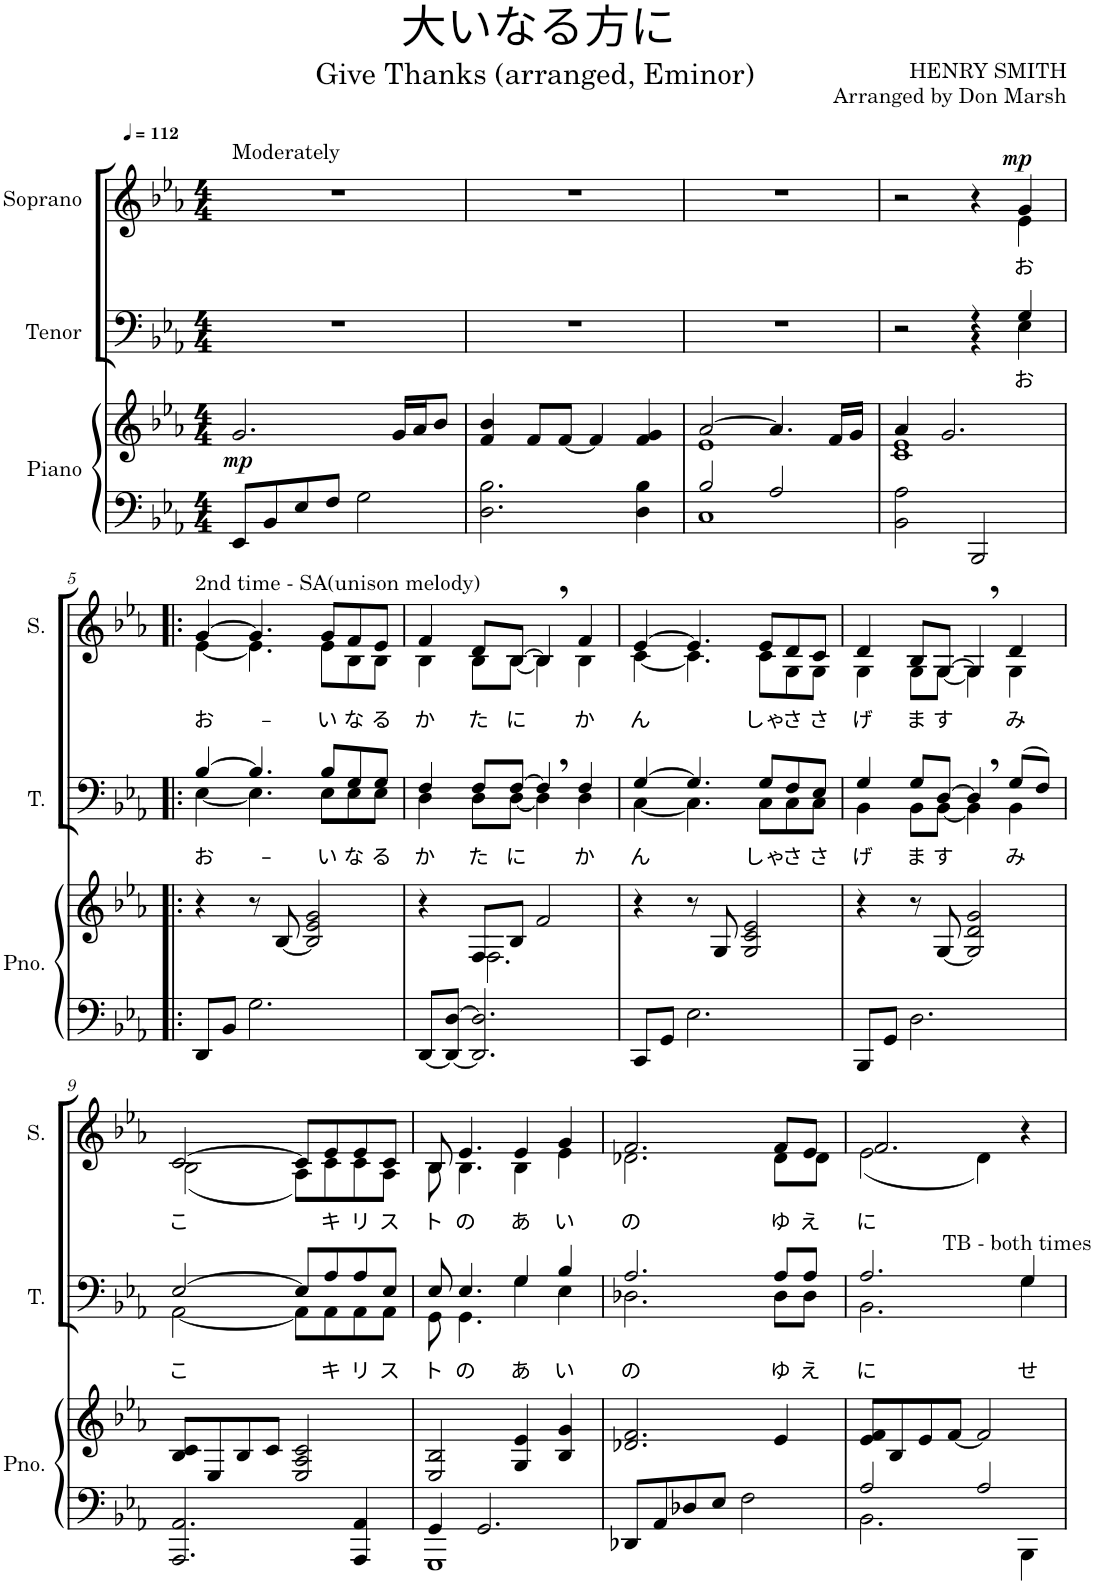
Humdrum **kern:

**kern	**kern	**dynam	**kern	**text	**kern	**text	**dynam
*part3	*part3	*part3	*part2	*part2	*part1	*part1	*part1
*staff4	*staff3	*staff3/4	*staff2	*staff2	*staff1	*staff1	*staff1
*I"Piano	*	*	*I"Tenor	*	*I"Soprano	*	*
*I'Pno.	*	*	*I'T.	*	*I'S.	*	*
*clefF4	*clefG2	*	*clefF4	*	*clefG2	*	*
*k[b-e-a-]	*k[b-e-a-]	*	*k[b-e-a-]	*	*k[b-e-a-]	*	*
*M4/4	*M4/4	*	*M4/4	*	*M4/4	*	*
*MM112	*MM112	*	*MM112	*	*MM112	*	*
=1	=1	=1	=1	=1	=1	=1	=1
!	!	!	!	!	!LO:TX:a:t=Moderately	!	!
!	!	!LO:DY:b	!	!	!	!	!
8EE-/L	2.g/	mp	1r	.	1r	.	.
8BB-/	.	.	.	.	.	.	.
8E-/	.	.	.	.	.	.	.
8F/J	.	.	.	.	.	.	.
2G\	.	.	.	.	.	.	.
.	16g/LL	.	.	.	.	.	.
.	16a-/J	.	.	.	.	.	.
.	8b-/J	.	.	.	.	.	.
=2	=2	=2	=2	=2	=2	=2	=2
2.D\ 2.B-\	4f/ 4b-/	.	1r	.	1r	.	.
.	8f/L	.	.	.	.	.	.
.	[8f/J	.	.	.	.	.	.
.	4f/]	.	.	.	.	.	.
4D\ 4B-\	4f/ 4g/	.	.	.	.	.	.
=3	=3	=3	=3	=3	=3	=3	=3
*^	*^	*	*	*	*	*	*
2B-/	1C	[2a-/	1e-	.	1r	.	1r	.	.
2A-/	.	4.a-/]	.	.	.	.	.	.	.
.	.	16f/LL	.	.	.	.	.	.	.
.	.	16g/JJ	.	.	.	.	.	.	.
*v	*v	*	*	*	*	*	*	*	*
=4	=4	=4	=4	=4	=4	=4	=4	=4
*	*	*	*	*^	*	*^	*	*
2BB-\ 2A-\	4a-/	1c 1e-	.	2r	2ryy	.	2r	2ryy	.	.
.	2.g/	.	.	.	.	.	.	.	.	.
2BBB-/	.	.	.	4r	4r	.	4r	4ryy	.	.
!	!	!	!	!	!	!LO:LY:b	!	!	!	!
!	!	!	!	!	!	!LO:LY:b	!	!	!LO:LY:b	!
!	!	!	!	!	!	!	!	!	!LO:LY:b	!LO:DY:a
.	.	.	.	4G/	4E-\	お	4g/	4e-\	お	mp
*	*v	*v	*	*	*	*	*	*	*	*
!!LO:LB:g=z	!!
=5!|:	=5!|:	=5!|:	=5!|:	=5!|:	=5!|:	=5!|:	=5!|:	=5!|:	=5!|:
!	!	!	!	!	!	!LO:TX:a:t=2nd time - SA(unison melody)	!	!	!
!	!	!	!	!	!LO:LY:b	!	!	!	!
!	!	!	!	!	!LO:LY:b	!	!	!LO:LY:b	!
!	!	!	!	!	!	!	!	!LO:LY:b	!
8DD/L	4r	.	[4B-/	[4E-\	お-	[4g/	[4e-\	お-	.
8BB-/J	.	.	.	.	.	.	.	.	.
2.G\	8r	.	4.B-/]	4.E-\]	.	4.g/]	4.e-\]	.	.
.	[8B-/	.	.	.	.	.	.	.	.
.	2B-/] 2e-/ 2g/	.	.	.	.	.	.	.	.
!	!	!	!	!	!LO:LY:b	!	!	!	!
!	!	!	!	!	!LO:LY:b	!	!	!LO:LY:b	!
!	!	!	!	!	!	!	!	!LO:LY:b	!
.	.	.	8B-/L	8E-\L	-い	8g/L	8e-\L	-い	.
!	!	!	!	!	!LO:LY:b	!	!	!	!
!	!	!	!	!	!LO:LY:b	!	!	!LO:LY:b	!
!	!	!	!	!	!	!	!	!LO:LY:b	!
.	.	.	8G/	8E-\	な	8f/	8B-\	な	.
!	!	!	!	!	!LO:LY:b	!	!	!	!
!	!	!	!	!	!LO:LY:b	!	!	!LO:LY:b	!
!	!	!	!	!	!	!	!	!LO:LY:b	!
.	.	.	8G/J	8E-\J	る	8e-/J	8B-\J	る	.
=6	=6	=6	=6	=6	=6	=6	=6	=6	=6
*	*^	*	*	*	*	*	*	*	*
!	!	!	!	!	!	!LO:LY:b	!	!	!	!
!	!	!	!	!	!	!LO:LY:b	!	!	!LO:LY:b	!
!	!	!	!	!	!	!	!	!	!LO:LY:b	!
[8DD/L	4r	4ryy	.	4F/	4D\	か	4f/	4B-\	か	.
8DD/_ [8D/J	.	.	.	.	.	.	.	.	.	.
!	!	!	!	!	!	!LO:LY:b	!	!	!	!
!	!	!	!	!	!	!LO:LY:b	!	!	!LO:LY:b	!
!	!	!	!	!	!	!	!	!	!LO:LY:b	!
2.DD/] 2.D/]	8F/L	2.F\	.	8F/L	8D\L	た	8d/L	8B-\L	た	.
!	!	!	!	!	!	!LO:LY:b	!	!	!	!
!	!	!	!	!	!	!LO:LY:b	!	!	!LO:LY:b	!
!	!	!	!	!	!	!	!	!	!LO:LY:b	!
.	8B-/J	.	.	[8F/J	[8D\J	に	[8B-/J	[8B-\J	に	.
.	2f/	.	.	4F,/]	4D\]	.	4B-,/]	4B-\]	.	.
!	!	!	!	!	!	!LO:LY:b	!	!	!	!
!	!	!	!	!	!	!LO:LY:b	!	!	!LO:LY:b	!
!	!	!	!	!	!	!	!	!	!LO:LY:b	!
.	.	.	.	4F/	4D\	か	4f/	4B-\	か	.
*	*v	*v	*	*	*	*	*	*	*	*
=7	=7	=7	=7	=7	=7	=7	=7	=7	=7
!	!	!	!	!	!LO:LY:b	!	!	!	!
!	!	!	!	!	!LO:LY:b	!	!	!LO:LY:b	!
!	!	!	!	!	!	!	!	!LO:LY:b	!
8CC/L	4r	.	[4G/	[4C\	ん	[4e-/	[4c\	ん	.
8GG/J	.	.	.	.	.	.	.	.	.
2.E-\	8r	.	4.G/]	4.C\]	.	4.e-/]	4.c\]	.	.
.	8G/	.	.	.	.	.	.	.	.
.	2G/ 2c/ 2e-/	.	.	.	.	.	.	.	.
!	!	!	!	!	!LO:LY:b	!	!	!	!
!	!	!	!	!	!LO:LY:b	!	!	!LO:LY:b	!
!	!	!	!	!	!	!	!	!LO:LY:b	!
.	.	.	8G/L	8C\L	しゃ	8e-/L	8c\L	しゃ	.
!	!	!	!	!	!LO:LY:b	!	!	!	!
!	!	!	!	!	!LO:LY:b	!	!	!LO:LY:b	!
!	!	!	!	!	!	!	!	!LO:LY:b	!
.	.	.	8F/	8C\	さ	8d/	8G\	さ	.
!	!	!	!	!	!LO:LY:b	!	!	!	!
!	!	!	!	!	!LO:LY:b	!	!	!LO:LY:b	!
!	!	!	!	!	!	!	!	!LO:LY:b	!
.	.	.	8E-/J	8C\J	さ	8c/J	8G\J	さ	.
=8	=8	=8	=8	=8	=8	=8	=8	=8	=8
!	!	!	!	!	!LO:LY:b	!	!	!	!
!	!	!	!	!	!LO:LY:b	!	!	!LO:LY:b	!
!	!	!	!	!	!	!	!	!LO:LY:b	!
8BBB-/L	4r	.	4G/	4BB-\	げ	4d/	4G\	げ	.
8GG/J	.	.	.	.	.	.	.	.	.
!	!	!	!	!	!LO:LY:b	!	!	!	!
!	!	!	!	!	!LO:LY:b	!	!	!LO:LY:b	!
!	!	!	!	!	!	!	!	!LO:LY:b	!
2.D\	8r	.	8G/L	8BB-\L	ま	8B-/L	8G\L	ま	.
!	!	!	!	!	!LO:LY:b	!	!	!	!
!	!	!	!	!	!LO:LY:b	!	!	!LO:LY:b	!
!	!	!	!	!	!	!	!	!LO:LY:b	!
.	[8G/	.	[8D/J	[8BB-\J	す	[8G/J	[8G\J	す	.
.	2G/] 2d/ 2g/	.	4D,/]	4BB-\]	.	4G,/]	4G\]	.	.
!	!	!	!	!	!LO:LY:b	!	!	!	!
!	!	!	!	!	!LO:LY:b	!	!	!LO:LY:b	!
!	!	!	!	!	!	!	!	!LO:LY:b	!
.	.	.	(8G/L	4BB-\	み	4d/	4G\	み	.
.	.	.	8F/J)	.	.	.	.	.	.
!!LO:LB:g=z	!!
=9	=9	=9	=9	=9	=9	=9	=9	=9	=9
!	!	!	!	!	!LO:LY:b	!	!	!	!
!	!	!	!	!	!LO:LY:b	!	!	!LO:LY:b	!
!	!	!	!	!	!	!	!	!LO:LY:b	!
2.AAA-/ 2.AA-/	8B-/ 8c/L	.	[2E-/	[2AA-\	こ	[2c/	(2B-\	こ	.
.	8E-/	.	.	.	.	.	.	.	.
.	8B-/	.	.	.	.	.	.	.	.
.	8c/J	.	.	.	.	.	.	.	.
.	2E-/ 2A-/ 2c/	.	8E-/L]	8AA-\L]	.	8c/L]	8A-\L)	.	.
!	!	!	!	!	!LO:LY:b	!	!	!	!
!	!	!	!	!	!LO:LY:b	!	!	!LO:LY:b	!
!	!	!	!	!	!	!	!	!LO:LY:b	!
.	.	.	8A-/	8AA-\	キ	8e-/	8c\	キ	.
!	!	!	!	!	!LO:LY:b	!	!	!	!
!	!	!	!	!	!LO:LY:b	!	!	!LO:LY:b	!
!	!	!	!	!	!	!	!	!LO:LY:b	!
4AAA-/ 4AA-/	.	.	8A-/	8AA-\	リ	8e-/	8c\	リ	.
!	!	!	!	!	!LO:LY:b	!	!	!	!
!	!	!	!	!	!LO:LY:b	!	!	!LO:LY:b	!
!	!	!	!	!	!	!	!	!LO:LY:b	!
.	.	.	8E-/J	8AA-\J	ス	8c/J	8A-\J	ス	.
=10	=10	=10	=10	=10	=10	=10	=10	=10	=10
*^	*	*	*	*	*	*	*	*	*
!	!	!	!	!	!	!LO:LY:b	!	!	!	!
!	!	!	!	!	!	!LO:LY:b	!	!	!LO:LY:b	!
!	!	!	!	!	!	!	!	!	!LO:LY:b	!
4GG/	1GGG	2E-/ 2B-/	.	8E-/	8GG\	ト	8B-/	8B-\	ト	.
!	!	!	!	!	!	!LO:LY:b	!	!	!	!
!	!	!	!	!	!	!LO:LY:b	!	!	!LO:LY:b	!
!	!	!	!	!	!	!	!	!	!LO:LY:b	!
.	.	.	.	4.E-/	4.GG\	の	4.e-/	4.B-\	の	.
2.GG/	.	.	.	.	.	.	.	.	.	.
!	!	!	!	!	!	!LO:LY:b	!	!	!	!
!	!	!	!	!	!	!LO:LY:b	!	!	!LO:LY:b	!
!	!	!	!	!	!	!	!	!	!LO:LY:b	!
.	.	4G/ 4e-/	.	4G/	4G\	あ	4e-/	4B-\	あ	.
!	!	!	!	!	!	!LO:LY:b	!	!	!	!
!	!	!	!	!	!	!LO:LY:b	!	!	!LO:LY:b	!
!	!	!	!	!	!	!	!	!	!LO:LY:b	!
.	.	4B-/ 4g/	.	4B-/	4E-\	い	4g/	4e-\	い	.
*v	*v	*	*	*	*	*	*	*	*	*
=11	=11	=11	=11	=11	=11	=11	=11	=11	=11
!	!	!	!	!	!LO:LY:b	!	!	!	!
!	!	!	!	!	!LO:LY:b	!	!	!LO:LY:b	!
!	!	!	!	!	!	!	!	!LO:LY:b	!
8DD-X/L	2.d-X/ 2.f/	.	2.A-/	2.D-X\	の	2.f/	2.d-X\	の	.
8AA-/	.	.	.	.	.	.	.	.	.
8D-X/	.	.	.	.	.	.	.	.	.
8E-/J	.	.	.	.	.	.	.	.	.
2F\	.	.	.	.	.	.	.	.	.
!	!	!	!	!	!LO:LY:b	!	!	!	!
!	!	!	!	!	!LO:LY:b	!	!	!LO:LY:b	!
!	!	!	!	!	!	!	!	!LO:LY:b	!
.	4e-/	.	8A-/L	8D-\L	ゆ	8f/L	8d-\L	ゆ	.
!	!	!	!	!	!LO:LY:b	!	!	!	!
!	!	!	!	!	!LO:LY:b	!	!	!LO:LY:b	!
!	!	!	!	!	!	!	!	!LO:LY:b	!
.	.	.	8A-/J	8D-\J	え	8e-/J	8d-\J	え	.
=12	=12	=12	=12	=12	=12	=12	=12	=12	=12
*^	*	*	*	*	*	*	*	*	*
!	!	!	!	!LO:TX:a:t=TB - both times	!	!	!	!	!	!
!	!	!	!	!	!	!LO:LY:b	!	!	!	!
!	!	!	!	!	!	!LO:LY:b	!	!	!LO:LY:b	!
!	!	!	!	!	!	!	!	!	!LO:LY:b	!
2A-/	2.BB-\	8e-/ 8f/L	.	2.A-/	2.BB-\	に	2.f/	(2e-\	に	.
.	.	8B-/	.	.	.	.	.	.	.	.
.	.	8e-/	.	.	.	.	.	.	.	.
.	.	[8f/J	.	.	.	.	.	.	.	.
2A-/	.	2f/]	.	.	.	.	.	4d\)	.	.
!	!	!	!	!	!	!LO:LY:b	!	!	!	!
!	!	!	!	!	!	!LO:LY:b	!	!	!	!
.	4BBB-\	.	.	4G/	4G\	せ	4r	4ryy	.	.
*	*	*	*	*v	*v	*	*	*	*	*
*v	*v	*	*	*	*	*v	*v	*	*
=	=	=	=	=	=	=	=
*-	*-	*-	*-	*-	*-	*-	*-
